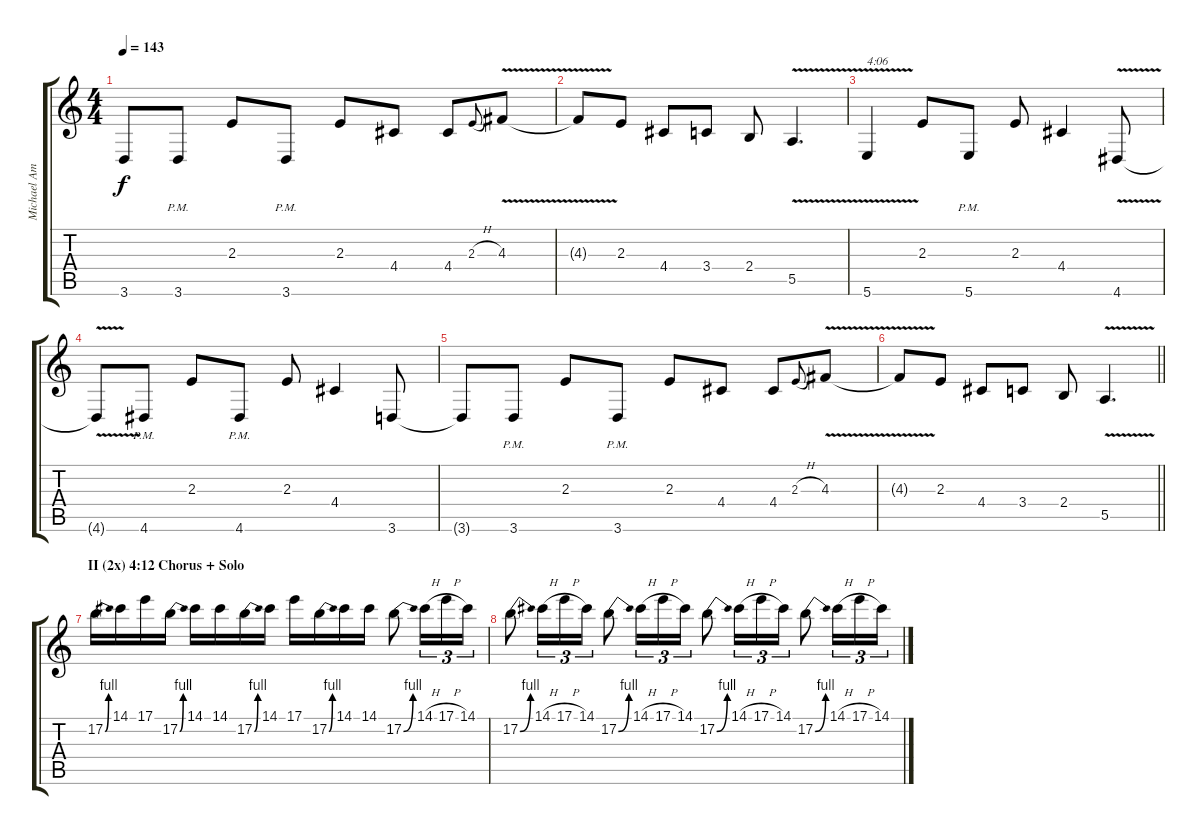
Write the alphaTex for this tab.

\track ("Michael Amott (Lead Guitar)" "Michael Am") {instrument distortionguitar}
\staff {score tabs}
\tuning (B3 Gb3 D3 A2 E2 B1) {hide}
\ts (4 4)
\tempo 143
\clef g2
\ks c
3.6{t}.8{dy f} 3.6{pm}.8 2.3.8 3.6{pm}.8 2.3.8 4.4.8 4.4.8 2.3{h}.8{gr onbeat} 4.3{v}.8 |
4.3{t}.8 2.3.8 4.4.8 3.4.8 2.4.8 5.5{v}.4{d} |
5.6{v}.4{txt "4:06"} 2.3.8 5.6{pm}.8 2.3.8 4.4.4 4.6{v}.8 |
4.6{t}.8 4.6{pm}.8 2.3.8 4.6{pm}.8 2.3.8 4.4.4 3.6.8 |
3.6{t}.8 3.6{pm}.8 2.3.8 3.6{pm}.8 2.3.8 4.4.8 4.4.8 2.3{h}.8{gr onbeat} 4.3{v}.8 |
\barLineRight lightlight
4.3{t}.8 2.3.8 4.4.8 3.4.8 2.4.8 5.5{v}.4{d} |
\section ("" "II (2x) 4:12 Chorus + Solo")
17.2{be (bend 0 0 60 4)}.16{balance 8} 14.1.16 17.1.16 17.2{be (bend 0 0 60 4)}.16 14.1.16 14.1.16 17.2{be (bend 0 0 60 4)}.16 14.1.16 17.1.16 17.2{be (bend 0 0 60 4)}.16 14.1.16 14.1.16 17.2{be (bend 0 0 60 4)}.8 14.1{h}.16{tu (3 2)} 17.1{h}.16{tu (3 2)} 14.1.16{tu (3 2)} |
17.2{be (bend 0 0 60 4)}.8 14.1{h}.16{tu (3 2)} 17.1{h}.16{tu (3 2)} 14.1.16{tu (3 2)} 17.2{be (bend 0 0 60 4)}.8 14.1{h}.16{tu (3 2)} 17.1{h}.16{tu (3 2)} 14.1.16{tu (3 2)} 17.2{be (bend 0 0 60 4)}.8 14.1{h}.16{tu (3 2)} 17.1{h}.16{tu (3 2)} 14.1.16{tu (3 2)} 17.2{be (bend 0 0 60 4)}.8 14.1{h}.16{tu (3 2)} 17.1{h}.16{tu (3 2)} 14.1.16{tu (3 2)}
